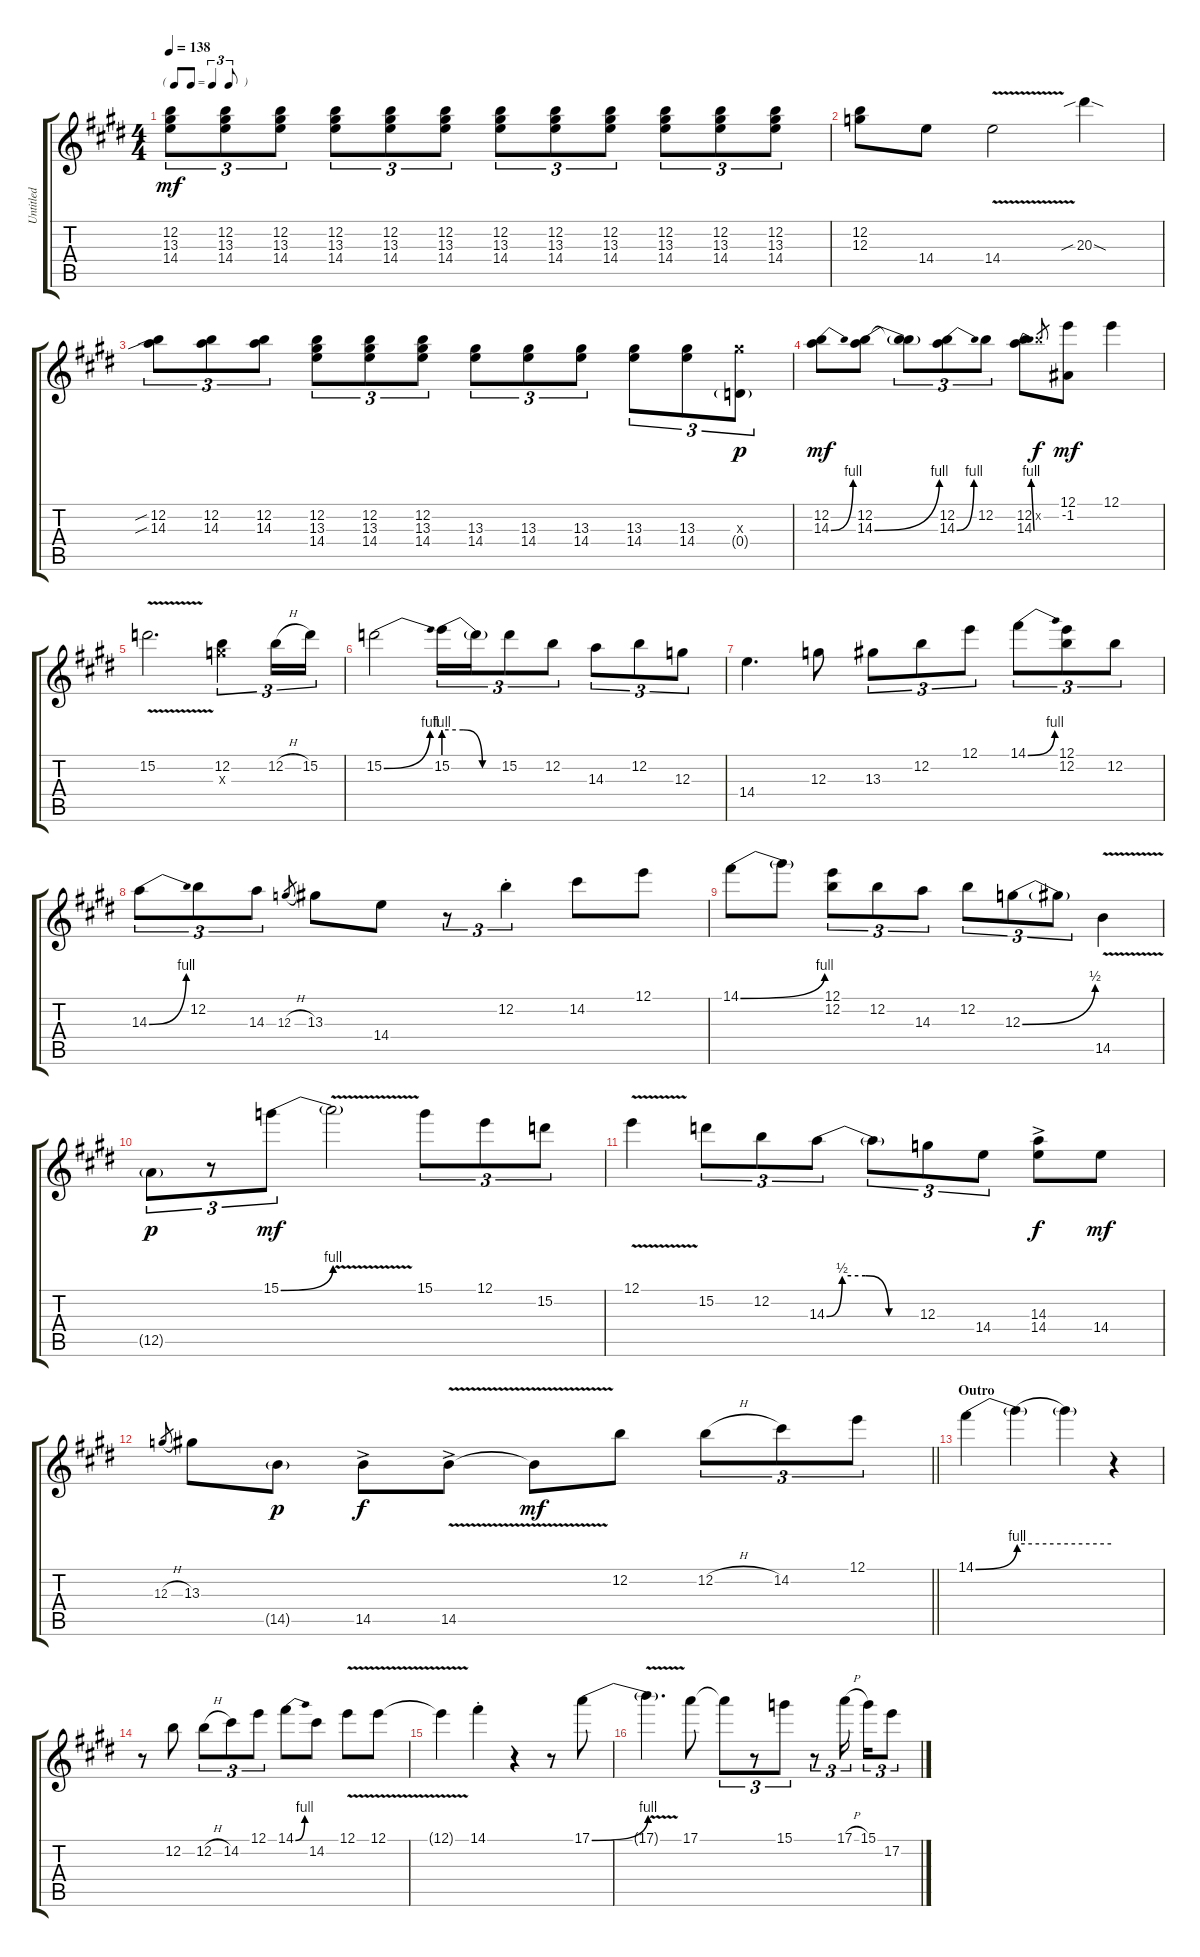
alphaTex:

\track ("Untitled" "Untitled") {instrument distortionguitar}
\staff {score tabs}
\tuning (E4 B3 G3 D3 A2 E2) {hide}
\ts (4 4)
\tf triplet8th
\tempo 138
\clef g2
\ks c#minor
(12.2 13.3 14.4).8{tu (3 2) dy mf} (12.2 13.3 14.4).8{tu (3 2)} (12.2 13.3 14.4).8{tu (3 2)} (12.2 13.3 14.4).8{tu (3 2)} (12.2 13.3 14.4).8{tu (3 2)} (12.2 13.3 14.4).8{tu (3 2)} (12.2 13.3 14.4).8{tu (3 2)} (12.2 13.3 14.4).8{tu (3 2)} (12.2 13.3 14.4).8{tu (3 2)} (12.2 13.3 14.4).8{tu (3 2)} (12.2 13.3 14.4).8{tu (3 2)} (12.2 13.3 14.4).8{tu (3 2)} |
(12.2 12.3).8 14.4.8 14.4{v}.2 20.3{sib sod}.4 |
(12.2{sib} 14.3{sib}).8{tu (3 2)} (12.2 14.3).8{tu (3 2)} (12.2 14.3).8{tu (3 2)} (12.2 13.3 14.4).8{tu (3 2)} (12.2 13.3 14.4).8{tu (3 2)} (12.2 13.3 14.4).8{tu (3 2)} (13.3 14.4).8{tu (3 2)} (13.3 14.4).8{tu (3 2)} (13.3 14.4).8{tu (3 2)} (13.3 14.4).8{tu (3 2)} (13.3 14.4).8{tu (3 2)} (13.3{x} 0.4{g}).8{tu (3 2) dy p} |
(12.2 14.3{be (bend 0 0 60 4)}).8{dy mf} (12.2 14.3{be (bend 0 0 60 4)}).8 (12.2{t} 14.3{t}).8{tu (3 2)} (12.2 14.3{be (bend 0 0 60 4)}).8{tu (3 2)} 12.2.8{tu (3 2)} (12.2 14.3{be (bend 0 0 60 4)}).8 12.2{x}.8{gr dy f} (12.1 -1.2).8{dy mf} 12.1.4 |
15.2{v}.2{d} (12.2 12.3{x}).4{tu (3 2)} 12.2{h}.16{tu (3 2)} 15.2.16{tu (3 2)} |
15.2{be (bend 0 0 60 4)}.2 15.2{be (custom 0 4 20 4 40 0 60 0)}.16{tu (3 2)} 15.2{t}.16{tu (3 2)} 15.2.8{tu (3 2)} 12.2.8{tu (3 2)} 14.3.8{tu (3 2)} 12.2.8{tu (3 2)} 12.3.8{tu (3 2)} |
14.4.4{d} 12.3.8 13.3.8{tu (3 2)} 12.2.8{tu (3 2)} 12.1.8{tu (3 2)} 14.1{be (bend 0 0 60 4)}.8{tu (3 2)} (12.1 12.2).8{tu (3 2)} 12.2.8{tu (3 2)} |
14.3{be (bend 0 0 60 4)}.8{tu (3 2)} 12.2.8{tu (3 2)} 14.3.8{tu (3 2)} 12.3{h}.8{gr} 13.3.8 14.4.8 r.8{tu (3 2)} 12.2{st}.4{tu (3 2)} 14.2.8 12.1.8 |
14.1{be (bend 0 0 60 4)}.8 14.1{t}.8 (12.1 12.2).8{tu (3 2)} 12.2.8{tu (3 2)} 14.3.8{tu (3 2)} 12.2.8{tu (3 2)} 12.3{be (bend 0 0 60 2)}.8{tu (3 2)} 12.3{t}.8{tu (3 2)} 14.5{v}.4 |
12.5{g}.8{tu (3 2) dy p} r.8{tu (3 2)} 15.1{be (bend 0 0 60 4)}.8{tu (3 2) dy mf} 15.1{v t}.2 15.1.8{tu (3 2)} 12.1.8{tu (3 2)} 15.2.8{tu (3 2)} |
12.1{v}.4 15.2.8{tu (3 2)} 12.2.8{tu (3 2)} 14.3{be (custom 0 0 10 2 25 2 40 0 60 0)}.8{tu (3 2)} 14.3{t}.8{tu (3 2)} 12.3.8{tu (3 2)} 14.4.8{tu (3 2)} (14.3{ac} 14.4{ac}).8{dy f} 14.4.8{dy mf} |
\barLineRight lightlight
12.3{h}.8{gr} 13.3.8 14.5{g}.8{dy p} 14.5{ac}.8{dy f} 14.5{v ac}.8 14.5{t}.8{dy mf} 12.2.8 12.2{h}.8{tu (3 2)} 14.2.8{tu (3 2)} 12.1.8{tu (3 2)} |
\section ("" "Outro")
14.1{be (bend 0 0 60 4)}.4 14.1{be (hold 0 4 60 4) t}.4 14.1{t}.4 r.4 |
r.8 12.2.8 12.2{h}.8{tu (3 2)} 14.2.8{tu (3 2)} 12.1.8{tu (3 2)} 14.1{be (bend 0 0 60 4)}.8 14.2.8 12.1{v}.8 12.1{v}.8 |
12.1{v t}.4 14.1{st}.4 r.4 r.8 17.1{be (bend 0 0 60 4)}.8 |
17.1{v t}.4{d} 17.1.8 17.1{t}.8{tu (3 2)} r.8{tu (3 2)} 15.1.8{tu (3 2)} r.8{tu (3 2)} 17.1{h}.16{tu (3 2) beam splitsecondary} 15.1.16{tu (3 2)} 17.2.8{tu (3 2)}
